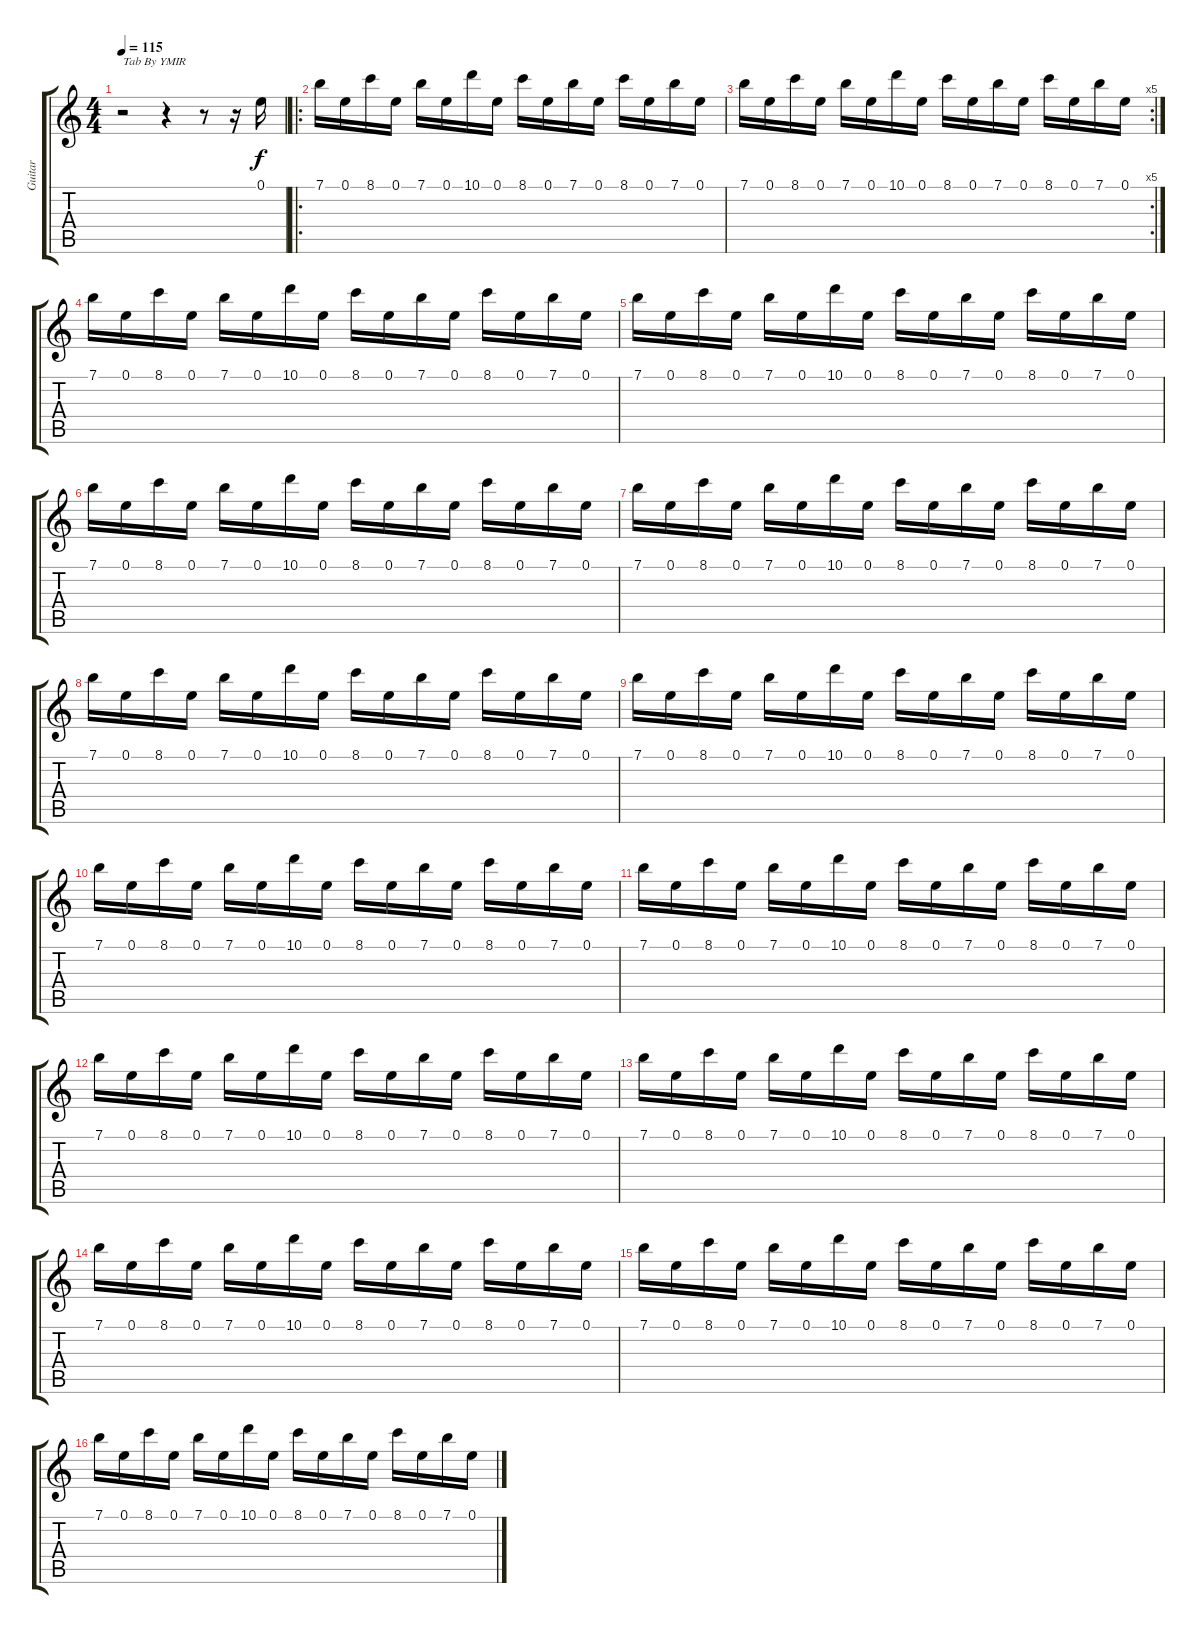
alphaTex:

\track ("Guitar" "Guitar") {instrument distortionguitar}
\staff {score tabs}
\tuning (E4 B3 G3 D3 A2 E2) {hide}
\ts (4 4)
\tempo 115
\clef g2
\ks c
r.2{txt "Tab By YMIR" dy f instrument distortionguitar} r.4 r.8 r.16 0.1.16 |
\ro
7.1.16 0.1.16 8.1.16 0.1.16 7.1.16 0.1.16 10.1.16 0.1.16 8.1.16 0.1.16 7.1.16 0.1.16 8.1.16 0.1.16 7.1.16 0.1.16 |
\rc 5
7.1.16 0.1.16 8.1.16 0.1.16 7.1.16 0.1.16 10.1.16 0.1.16 8.1.16 0.1.16 7.1.16 0.1.16 8.1.16 0.1.16 7.1.16 0.1.16 |
7.1.16 0.1.16 8.1.16 0.1.16 7.1.16 0.1.16 10.1.16 0.1.16 8.1.16 0.1.16 7.1.16 0.1.16 8.1.16 0.1.16 7.1.16 0.1.16 |
7.1.16 0.1.16 8.1.16 0.1.16 7.1.16 0.1.16 10.1.16 0.1.16 8.1.16 0.1.16 7.1.16 0.1.16 8.1.16 0.1.16 7.1.16 0.1.16 |
7.1.16 0.1.16 8.1.16 0.1.16 7.1.16 0.1.16 10.1.16 0.1.16 8.1.16 0.1.16 7.1.16 0.1.16 8.1.16 0.1.16 7.1.16 0.1.16 |
7.1.16 0.1.16 8.1.16 0.1.16 7.1.16 0.1.16 10.1.16 0.1.16 8.1.16 0.1.16 7.1.16 0.1.16 8.1.16 0.1.16 7.1.16 0.1.16 |
7.1.16 0.1.16 8.1.16 0.1.16 7.1.16 0.1.16 10.1.16 0.1.16 8.1.16 0.1.16 7.1.16 0.1.16 8.1.16 0.1.16 7.1.16 0.1.16 |
7.1.16 0.1.16 8.1.16 0.1.16 7.1.16 0.1.16 10.1.16 0.1.16 8.1.16 0.1.16 7.1.16 0.1.16 8.1.16 0.1.16 7.1.16 0.1.16 |
7.1.16 0.1.16 8.1.16 0.1.16 7.1.16 0.1.16 10.1.16 0.1.16 8.1.16 0.1.16 7.1.16 0.1.16 8.1.16 0.1.16 7.1.16 0.1.16 |
7.1.16 0.1.16 8.1.16 0.1.16 7.1.16 0.1.16 10.1.16 0.1.16 8.1.16 0.1.16 7.1.16 0.1.16 8.1.16 0.1.16 7.1.16 0.1.16 |
7.1.16 0.1.16 8.1.16 0.1.16 7.1.16 0.1.16 10.1.16 0.1.16 8.1.16 0.1.16 7.1.16 0.1.16 8.1.16 0.1.16 7.1.16 0.1.16 |
7.1.16 0.1.16 8.1.16 0.1.16 7.1.16 0.1.16 10.1.16 0.1.16 8.1.16 0.1.16 7.1.16 0.1.16 8.1.16 0.1.16 7.1.16 0.1.16 |
7.1.16 0.1.16 8.1.16 0.1.16 7.1.16 0.1.16 10.1.16 0.1.16 8.1.16 0.1.16 7.1.16 0.1.16 8.1.16 0.1.16 7.1.16 0.1.16 |
7.1.16 0.1.16 8.1.16 0.1.16 7.1.16 0.1.16 10.1.16 0.1.16 8.1.16 0.1.16 7.1.16 0.1.16 8.1.16 0.1.16 7.1.16 0.1.16 |
7.1.16 0.1.16 8.1.16 0.1.16 7.1.16 0.1.16 10.1.16 0.1.16 8.1.16 0.1.16 7.1.16 0.1.16 8.1.16 0.1.16 7.1.16 0.1.16
